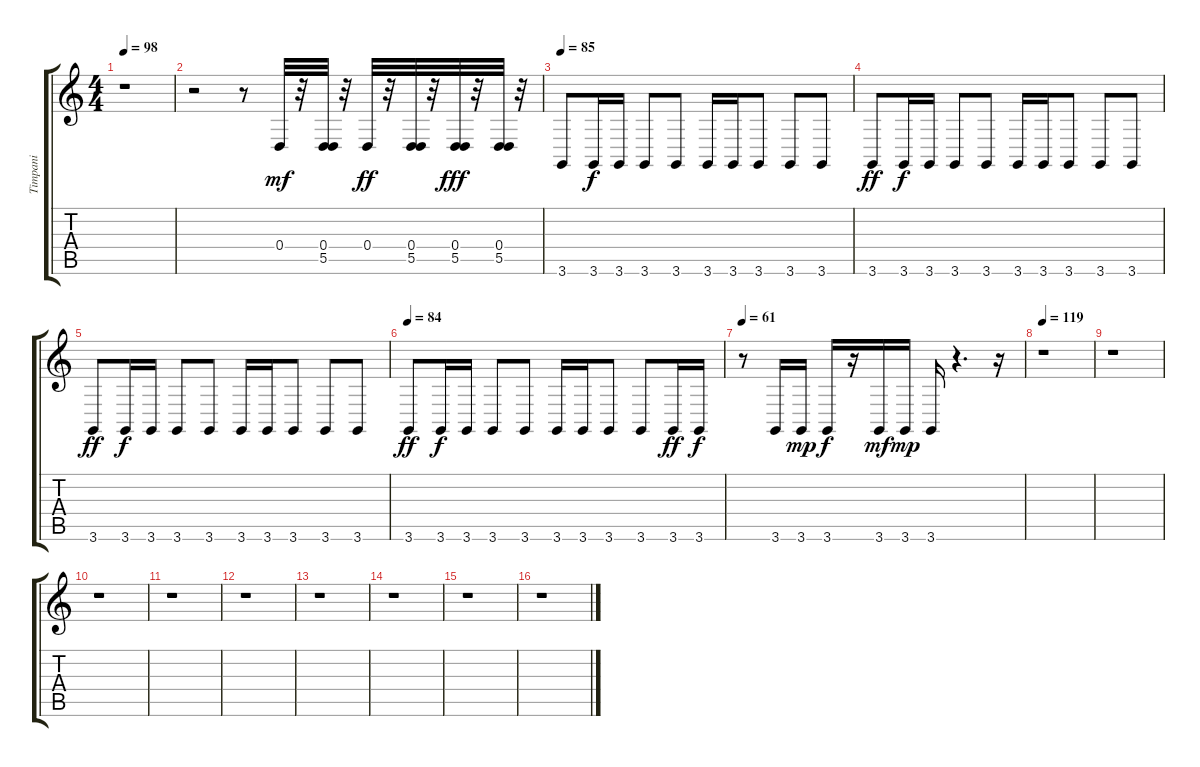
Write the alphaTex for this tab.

\track ("Timpani                         " "Timpani   ") {instrument lead1square}
\staff {score tabs}
\tuning (E4 B3 G3 D3 A2 E2) {hide}
\ts (4 4)
\tempo 98
\clef g2
\ks c
r.1{dy mf instrument lead1square} |
r.2 r.8 0.4.32{balance 8} r.32 (0.4 5.5).32 r.32 0.4.32{dy ff} r.32 (0.4 5.5).32 r.32 (0.4 5.5).32{dy fff} r.32 (0.4 5.5).32 r.32 |
\tempo 85
3.6.8 3.6.16{dy f} 3.6.16 3.6.8 3.6.8 3.6.16 3.6.16 3.6.8 3.6.8 3.6.8 |
3.6.8{dy ff} 3.6.16{dy f} 3.6.16 3.6.8 3.6.8 3.6.16 3.6.16 3.6.8 3.6.8 3.6.8 |
3.6.8{dy ff} 3.6.16{dy f} 3.6.16 3.6.8 3.6.8 3.6.16 3.6.16 3.6.8 3.6.8 3.6.8 |
\tempo 84
3.6.8{dy ff} 3.6.16{dy f} 3.6.16 3.6.8 3.6.8 3.6.16 3.6.16 3.6.8 3.6.8 3.6.16{dy ff} 3.6.16{dy f} |
\tempo 61
r.8 3.6.16 3.6.16{dy mp} 3.6.16{dy f} r.16 3.6.16{dy mf} 3.6.16{dy mp} 3.6.16 r.4{d} r.16 |
\tempo 119
r.1 |
r.1 |
r.1 |
r.1 |
r.1 |
r.1 |
r.1 |
r.1 |
r.1
